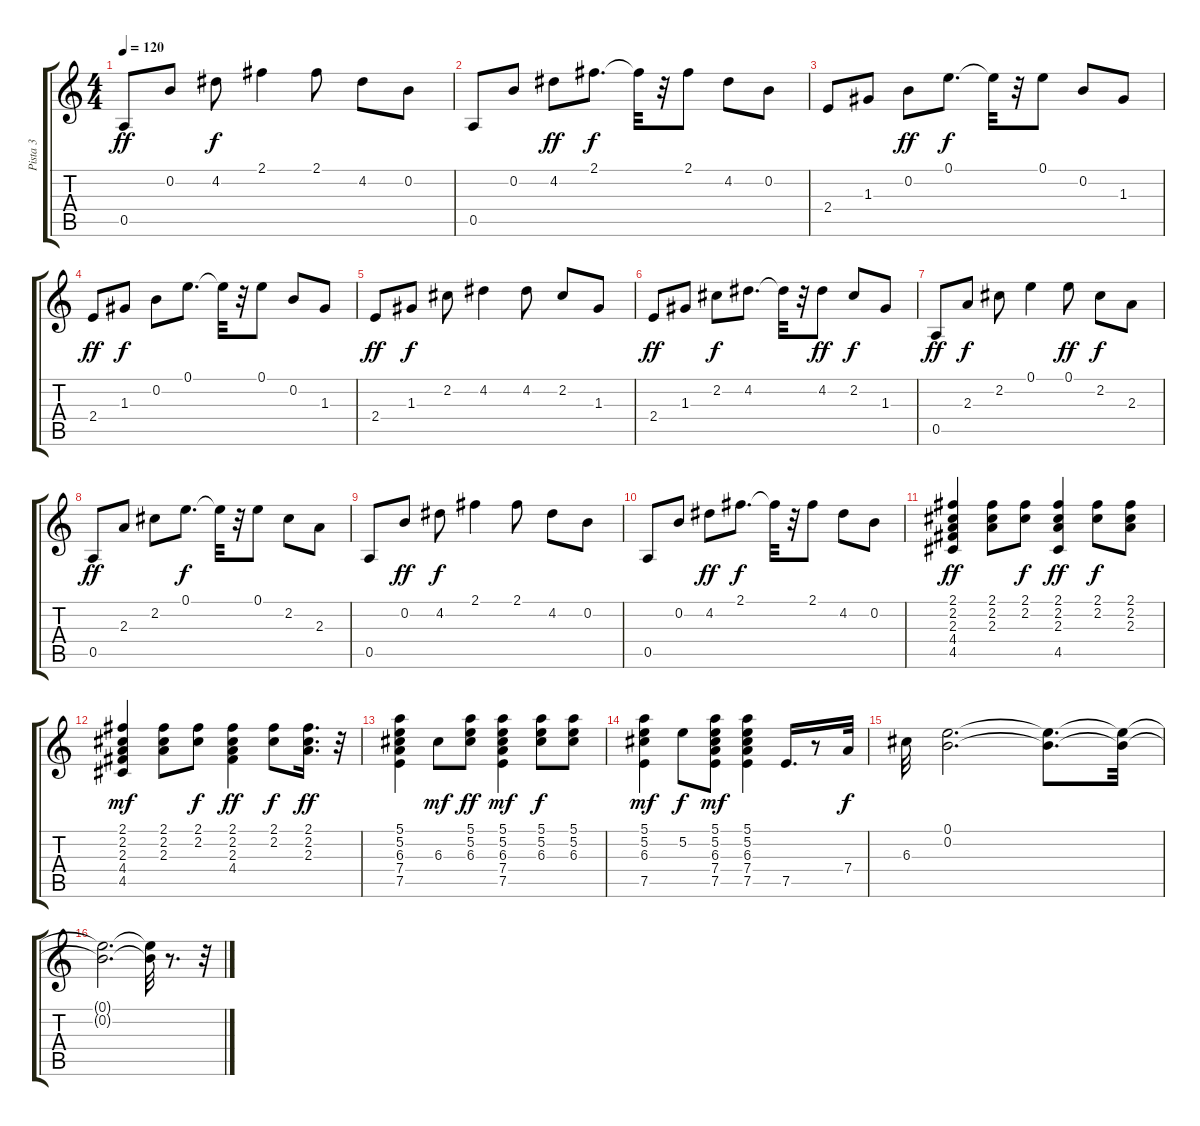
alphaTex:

\track ("Pista 3" "Pista 3") {instrument acousticguitarsteel}
\staff {score tabs}
\tuning (E4 B3 G3 D3 A2 E2) {hide}
\ts (4 4)
\tempo 120
\clef g2
\ks c
0.5.8{dy ff} 0.2.8 4.2.8{dy f} 2.1.4 2.1.8 4.2.8 0.2.8 |
0.5.8 0.2.8 4.2.8{dy ff} 2.1.8{d dy f} 2.1{t}.32 r.32 2.1.8 4.2.8 0.2.8 |
2.4.8 1.3.8 0.2.8{dy ff} 0.1.8{d dy f} 0.1{t}.32 r.32 0.1.8 0.2.8 1.3.8 |
2.4.8{dy ff} 1.3.8{dy f} 0.2.8 0.1.8{d} 0.1{t}.32 r.32 0.1.8 0.2.8 1.3.8 |
2.4.8{dy ff} 1.3.8{dy f} 2.2.8 4.2.4 4.2.8 2.2.8 1.3.8 |
2.4.8{dy ff} 1.3.8 2.2.8{dy f} 4.2.8{d} 4.2{t}.32 r.32 4.2.8{dy ff} 2.2.8{dy f} 1.3.8 |
0.5.8{dy ff} 2.3.8{dy f} 2.2.8 0.1.4 0.1.8{dy ff} 2.2.8{dy f} 2.3.8 |
0.5.8{dy ff} 2.3.8 2.2.8 0.1.8{d dy f} 0.1{t}.32 r.32 0.1.8 2.2.8 2.3.8 |
0.5.8 0.2.8{dy ff} 4.2.8{dy f} 2.1.4 2.1.8 4.2.8 0.2.8 |
0.5.8 0.2.8 4.2.8{dy ff} 2.1.8{d dy f} 2.1{t}.32 r.32 2.1.8 4.2.8 0.2.8 |
(2.1 2.2 2.3 4.4 4.5).4{dy ff} (2.1 2.2 2.3).8 (2.1 2.2).8{dy f} (2.1 2.2 2.3 4.5).4{dy ff} (2.1 2.2).8{dy f} (2.1 2.2 2.3).8 |
(2.1 2.2 2.3 4.4 4.5).4{dy mf} (2.1 2.2 2.3).8 (2.1 2.2).8{dy f} (2.1 2.2 2.3 4.4).4{dy ff} (2.1 2.2).8{dy f} (2.1 2.2 2.3).16{d dy ff} r.32 |
(5.1 5.2 6.3 7.4 7.5).4 6.3.8{dy mf} (5.1 5.2 6.3).8{dy ff} (5.1 5.2 6.3 7.4 7.5).4{dy mf} (5.1 5.2 6.3).8{dy f} (5.1 5.2 6.3).8 |
(5.1 5.2 6.3 7.5).4{dy mf} 5.2.8{dy f} (5.1 5.2 6.3 7.4 7.5).8{dy mf} (5.1 5.2 6.3 7.4 7.5).4 7.5.16{d} r.8 7.4.32{dy f} |
6.3.32 (0.1 0.2).2{d} (0.1{t} 0.2{t}).8{d} (0.1{t} 0.2{t}).32 |
(0.1{t} 0.2{t}).2{d} (0.1{t} 0.2{t}).32 r.8{d} r.32
